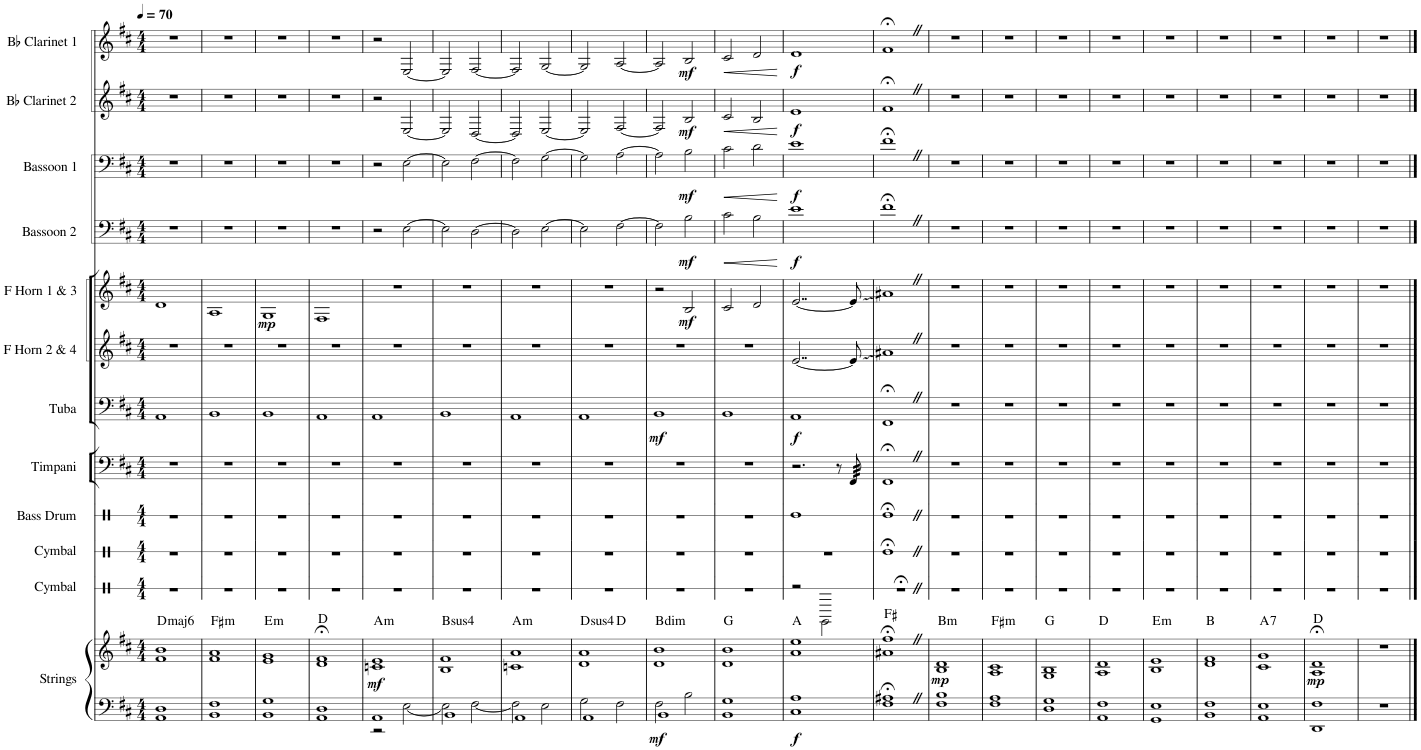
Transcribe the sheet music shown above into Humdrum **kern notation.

**kern	**kern	**dynam	**harte	**kern	**kern	**kern	**kern	**kern	**dynam	**kern	**kern	**dynam	**kern	**dynam	**kern	**dynam	**kern	**dynam	**kern	**dynam
*part12	*part12	*part12	*part12	*part11	*part10	*part9	*part8	*part7	*part7	*part6	*part5	*part5	*part4	*part4	*part3	*part3	*part2	*part2	*part1	*part1
*staff13	*staff12	*staff12/13	*	*staff11	*staff10	*staff9	*staff8	*staff7	*staff7	*staff6	*staff5	*staff5	*staff4	*staff4	*staff3	*staff3	*staff2	*staff2	*staff1	*staff1
*I"Strings	*	*	*	*I"Cymbal	*I"Cymbal	*I"Bass Drum	*I"Timpani	*I"Tuba	*	*I"F Horn 2 &amp; 4	*I"F Horn 1 &amp; 3	*	*I"Bassoon 2	*	*I"Bassoon 1	*	*I"Bb Clarinet 2	*	*I"Bb Clarinet 1	*
*I'St.	*	*	*	*I'Cym.	*I'Cym.	*I'B. Dr.	*I'Timp.	*I'Tba.	*	*I'F Hn. 2 4	*I'F Hn. 1 3	*	*I'Bsn. 2	*	*I'Bsn. 1	*	*I'Bb Cl. 2	*	*I'Bb Cl. 1	*
*	*	*	*	*stria1	*stria1	*stria1	*	*	*	*	*	*	*	*	*	*	*	*	*	*
*clefF4	*clefG2	*	*	*clefX	*clefX	*clefX	*clefF4	*clefF4	*	*clefG2	*clefG2	*	*clefF4	*	*clefF4	*	*clefG2	*	*clefG2	*
*	*	*	*	*	*	*	*	*	*	*ITrd4c7	*ITrd4c7	*	*	*	*	*	*ITrd1c2	*	*ITrd1c2	*
*k[f#c#]	*k[f#c#]	*	*	*k[]	*k[]	*k[]	*k[f#c#]	*k[f#c#]	*	*k[f#c#]	*k[f#c#]	*	*k[f#c#]	*	*k[f#c#]	*	*k[f#c#]	*	*k[f#c#]	*
*M4/4	*M4/4	*	*	*M4/4	*M4/4	*M4/4	*M4/4	*M4/4	*	*M4/4	*M4/4	*	*M4/4	*	*M4/4	*	*M4/4	*	*M4/4	*
*MM70	*MM70	*	*	*MM70	*MM70	*MM70	*MM70	*MM70	*	*MM70	*MM70	*	*MM70	*	*MM70	*	*MM70	*	*MM70	*
=1	=1	=1	=1	=1	=1	=1	=1	=1	=1	=1	=1	=1	=1	=1	=1	=1	=1	=1	=1	=1
!	!	!	!LO:H:kt=maj6	!	!	!	!	!	!	!	!	!	!	!	!	!	!	!	!	!
1AA 1D	1f# 1b	.	D:maj6	1r	1r	1r	1r	1AA	.	1r	1d	.	1r	.	1r	.	1r	.	1r	.
=2	=2	=2	=2	=2	=2	=2	=2	=2	=2	=2	=2	=2	=2	=2	=2	=2	=2	=2	=2	=2
!	!	!	!LO:H:kt=m	!	!	!	!	!	!	!	!	!	!	!	!	!	!	!	!	!
1BB 1F#	1f# 1a	.	F#:min	1r	1r	1r	1r	1BB	.	1r	1A	.	1r	.	1r	.	1r	.	1r	.
=3	=3	=3	=3	=3	=3	=3	=3	=3	=3	=3	=3	=3	=3	=3	=3	=3	=3	=3	=3	=3
!	!	!	!LO:H:kt=m	!	!	!	!	!	!	!	!	!LO:DY:b	!	!	!	!	!	!	!	!
1BB 1G	1e 1g	.	E:min	1r	1r	1r	1r	1BB	.	1r	1G	mp	1r	.	1r	.	1r	.	1r	.
=4	=4	=4	=4	=4	=4	=4	=4	=4	=4	=4	=4	=4	=4	=4	=4	=4	=4	=4	=4	=4
1AA 1D	1d;< 1f#;<	.	D:maj	1r	1r	1r	1r	1AA	.	1r	1F#	.	1r	.	1r	.	1r	.	1r	.
=5	=5	=5	=5	=5	=5	=5	=5	=5	=5	=5	=5	=5	=5	=5	=5	=5	=5	=5	=5	=5
*^	*	*	*	*	*	*	*	*	*	*	*	*	*	*	*	*	*	*	*	*
!	!	!	!LO:DY:b	!LO:H:kt=m	!	!	!	!	!	!	!	!	!	!	!	!	!	!	!	!	!
1AA	2r	1cn 1e	mf	A:min	1r	1r	1r	1r	1AA	.	1r	1r	.	2r	.	2r	.	2r	.	2r	.
.	[2E\	.	.	.	.	.	.	.	.	.	.	.	.	[2E\	.	[2E\	.	[2E/	.	[2E/	.
=6	=6	=6	=6	=6	=6	=6	=6	=6	=6	=6	=6	=6	=6	=6	=6	=6	=6	=6	=6	=6	=6
!	!	!	!	!LO:H:kt=4	!	!	!	!	!	!	!	!	!	!	!	!	!	!	!	!	!
1BB	2E\]	1B 1f#	.	B:sus4	1r	1r	1r	1r	1BB	.	1r	1r	.	2E\]	.	2E\]	.	2E/]	.	2E/]	.
.	[2F#\	.	.	.	.	.	.	.	.	.	.	.	.	[2D\	.	[2F#\	.	[2D/	.	[2F#/	.
=7	=7	=7	=7	=7	=7	=7	=7	=7	=7	=7	=7	=7	=7	=7	=7	=7	=7	=7	=7	=7	=7
!	!	!	!	!LO:H:kt=m	!	!	!	!	!	!	!	!	!	!	!	!	!	!	!	!	!
1AA	2F#\]	1cn 1a	.	A:min	1r	1r	1r	1r	1AA	.	1r	1r	.	2D\]	.	2F#\]	.	2D/]	.	2F#/]	.
.	2E\	.	.	.	.	.	.	.	.	.	.	.	.	[2E\	.	[2G\	.	[2E/	.	[2G/	.
=8	=8	=8	=8	=8	=8	=8	=8	=8	=8	=8	=8	=8	=8	=8	=8	=8	=8	=8	=8	=8	=8
!	!	!	!	!LO:H:kt=4	!	!	!	!	!	!	!	!	!	!	!	!	!	!	!	!	!
*	*	*^	*	*	*	*	*	*	*	*	*	*	*	*	*	*	*	*	*	*	*
1AA	2G\	1d 1a	2ryy	.	D:sus4	1r	1r	1r	1r	1AA	.	1r	1r	.	2E\]	.	2G\]	.	2E/]	.	2G/]	.
.	2F#\	.	2ryy	.	D:maj	.	.	.	.	.	.	.	.	.	[2F#\	.	[2A\	.	[2F#/	.	[2A/	.
=9	=9	=9	=9	=9	=9	=9	=9	=9	=9	=9	=9	=9	=9	=9	=9	=9	=9	=9	=9	=9	=9	=9
!	!	!	!	!LO:DY:b=2	!LO:H:kt=dim	!	!	!	!	!	!LO:DY:b	!	!	!	!	!	!	!	!	!	!	!
*	*	*v	*v	*	*	*	*	*	*	*	*	*	*	*	*	*	*	*	*	*	*	*
1BB	2F#\	1d 1b	mf	B:dim	1r	1r	1r	1r	1BB	mf	1r	2r	.	2F#\]	.	2A\]	.	2F#/]	.	2A/]	.
!	!	!	!	!	!	!	!	!	!	!	!	!	!LO:DY:b	!	!LO:DY:b	!	!LO:DY:b	!	!LO:DY:b	!	!LO:DY:b
.	2B\	.	.	.	.	.	.	.	.	.	.	2B/	mf	2B\	mf	2B\	mf	2B/	mf	2B/	mf
=10	=10	=10	=10	=10	=10	=10	=10	=10	=10	=10	=10	=10	=10	=10	=10	=10	=10	=10	=10	=10	=10
!	!	!	!	!	!	!	!	!	!	!	!	!	!	!	!LO:HP:b	!	!LO:HP:b	!	!LO:HP:b	!	!LO:HP:b
*v	*v	*	*	*	*	*	*	*	*	*	*	*	*	*	*	*	*	*	*	*	*
1BB 1G	1d 1b	.	G:maj	1r	1r	1r	1r	1BB	.	1r	2c#/	.	2c#\	<	2c#\	<	2c#/	<	2c#/	<
.	.	.	.	.	.	.	.	.	.	.	2d/	.	2B\	.	2d\	.	2B/	.	2d/	.
.	.	.	.	.	.	.	.	.	.	.	.	.	.	[	.	[	.	[	.	[
=11	=11	=11	=11	=11	=11	=11	=11	=11	=11	=11	=11	=11	=11	=11	=11	=11	=11	=11	=11	=11
!	!	!LO:DY:b=2	!	!	!	!	!	!	!LO:DY:b	!	!	!	!	!LO:DY:b	!	!LO:DY:b	!	!LO:DY:b	!	!LO:DY:b
1C# 1A	1a 1ee	f	A:maj	2r	1r	1Re	2.r	1AA	f	[2..e/	[2..e/	.	1e	f	1e	f	1e	f	1e	f
.	.	.	.	2A\	.	.	.	.	.	.	.	.	.	.	.	.	.	.	.	.
.	.	.	.	.	.	.	8r	.	.	.	.	.	.	.	.	.	.	.	.	.
*	*	*	*	*	*	*	*tremolo	*	*	*	*	*	*	*	*	*	*	*	*	*
.	.	.	.	.	.	.	64FF#/	.	.	8e/]	8e/]	.	.	.	.	.	.	.	.	.
.	.	.	.	.	.	.	64FF#/	.	.	.	.	.	.	.	.	.	.	.	.	.
.	.	.	.	.	.	.	64FF#/	.	.	.	.	.	.	.	.	.	.	.	.	.
.	.	.	.	.	.	.	64FF#/	.	.	.	.	.	.	.	.	.	.	.	.	.
.	.	.	.	.	.	.	64FF#/	.	.	.	.	.	.	.	.	.	.	.	.	.
.	.	.	.	.	.	.	64FF#/	.	.	.	.	.	.	.	.	.	.	.	.	.
.	.	.	.	.	.	.	64FF#/	.	.	.	.	.	.	.	.	.	.	.	.	.
.	.	.	.	.	.	.	64FF#/	.	.	.	.	.	.	.	.	.	.	.	.	.
*	*	*	*	*	*	*	*Xtremolo	*	*	*	*	*	*	*	*	*	*	*	*	*
=12	=12	=12	=12	=12	=12	=12	=12	=12	=12	=12	=12	=12	=12	=12	=12	=12	=12	=12	=12	=12
1F#;<Z 1A#X;<Z	1a#X;<Z 1ff#;<Z	.	F#:maj	1r;<	1Re;<Z	1Re;<Z	1FF#;<Z	1FF#;<Z	.	1a#XZ	1a#XZ	.	1f#;<Z	.	1f#;<Z	.	1f#;<Z	.	1f#;<Z	.
=13	=13	=13	=13	=13	=13	=13	=13	=13	=13	=13	=13	=13	=13	=13	=13	=13	=13	=13	=13	=13
!	!	!LO:DY:b	!LO:H:kt=m	!	!	!	!	!	!	!	!	!	!	!	!	!	!	!	!	!
1F# 1B	1B 1d	mp	B:min	1r	1r	1r	1r	1r	.	1r	1r	.	1r	.	1r	.	1r	.	1r	.
=14	=14	=14	=14	=14	=14	=14	=14	=14	=14	=14	=14	=14	=14	=14	=14	=14	=14	=14	=14	=14
!	!	!	!LO:H:kt=m	!	!	!	!	!	!	!	!	!	!	!	!	!	!	!	!	!
1F# 1A	1A 1c#	.	F#:min	1r	1r	1r	1r	1r	.	1r	1r	.	1r	.	1r	.	1r	.	1r	.
=15	=15	=15	=15	=15	=15	=15	=15	=15	=15	=15	=15	=15	=15	=15	=15	=15	=15	=15	=15	=15
1D 1G	1G 1B	.	G:maj	1r	1r	1r	1r	1r	.	1r	1r	.	1r	.	1r	.	1r	.	1r	.
=16	=16	=16	=16	=16	=16	=16	=16	=16	=16	=16	=16	=16	=16	=16	=16	=16	=16	=16	=16	=16
1AA 1F#	1A 1d	.	D:maj	1r	1r	1r	1r	1r	.	1r	1r	.	1r	.	1r	.	1r	.	1r	.
=17	=17	=17	=17	=17	=17	=17	=17	=17	=17	=17	=17	=17	=17	=17	=17	=17	=17	=17	=17	=17
!	!	!	!LO:H:kt=m	!	!	!	!	!	!	!	!	!	!	!	!	!	!	!	!	!
1GG 1E	1B 1e	.	E:min	1r	1r	1r	1r	1r	.	1r	1r	.	1r	.	1r	.	1r	.	1r	.
=18	=18	=18	=18	=18	=18	=18	=18	=18	=18	=18	=18	=18	=18	=18	=18	=18	=18	=18	=18	=18
1BB 1F#	1d 1f#	.	B:maj	1r	1r	1r	1r	1r	.	1r	1r	.	1r	.	1r	.	1r	.	1r	.
=19	=19	=19	=19	=19	=19	=19	=19	=19	=19	=19	=19	=19	=19	=19	=19	=19	=19	=19	=19	=19
!	!	!	!LO:H:kt=7	!	!	!	!	!	!	!	!	!	!	!	!	!	!	!	!	!
1AA 1E	1c# 1g	.	A:7	1r	1r	1r	1r	1r	.	1r	1r	.	1r	.	1r	.	1r	.	1r	.
=20	=20	=20	=20	=20	=20	=20	=20	=20	=20	=20	=20	=20	=20	=20	=20	=20	=20	=20	=20	=20
!	!	!LO:DY:b	!	!	!	!	!	!	!	!	!	!	!	!	!	!	!	!	!	!
1DD 1F#	1A;< 1d;<	mp	D:maj	1r	1r	1r	1r	1r	.	1r	1r	.	1r	.	1r	.	1r	.	1r	.
=21	=21	=21	=21	=21	=21	=21	=21	=21	=21	=21	=21	=21	=21	=21	=21	=21	=21	=21	=21	=21
1r	1r	.	.	1r	1r	1r	1r	1r	.	1r	1r	.	1r	.	1r	.	1r	.	1r	.
==	==	==	==	==	==	==	==	==	==	==	==	==	==	==	==	==	==	==	==	==
*-	*-	*-	*-	*-	*-	*-	*-	*-	*-	*-	*-	*-	*-	*-	*-	*-	*-	*-	*-	*-
